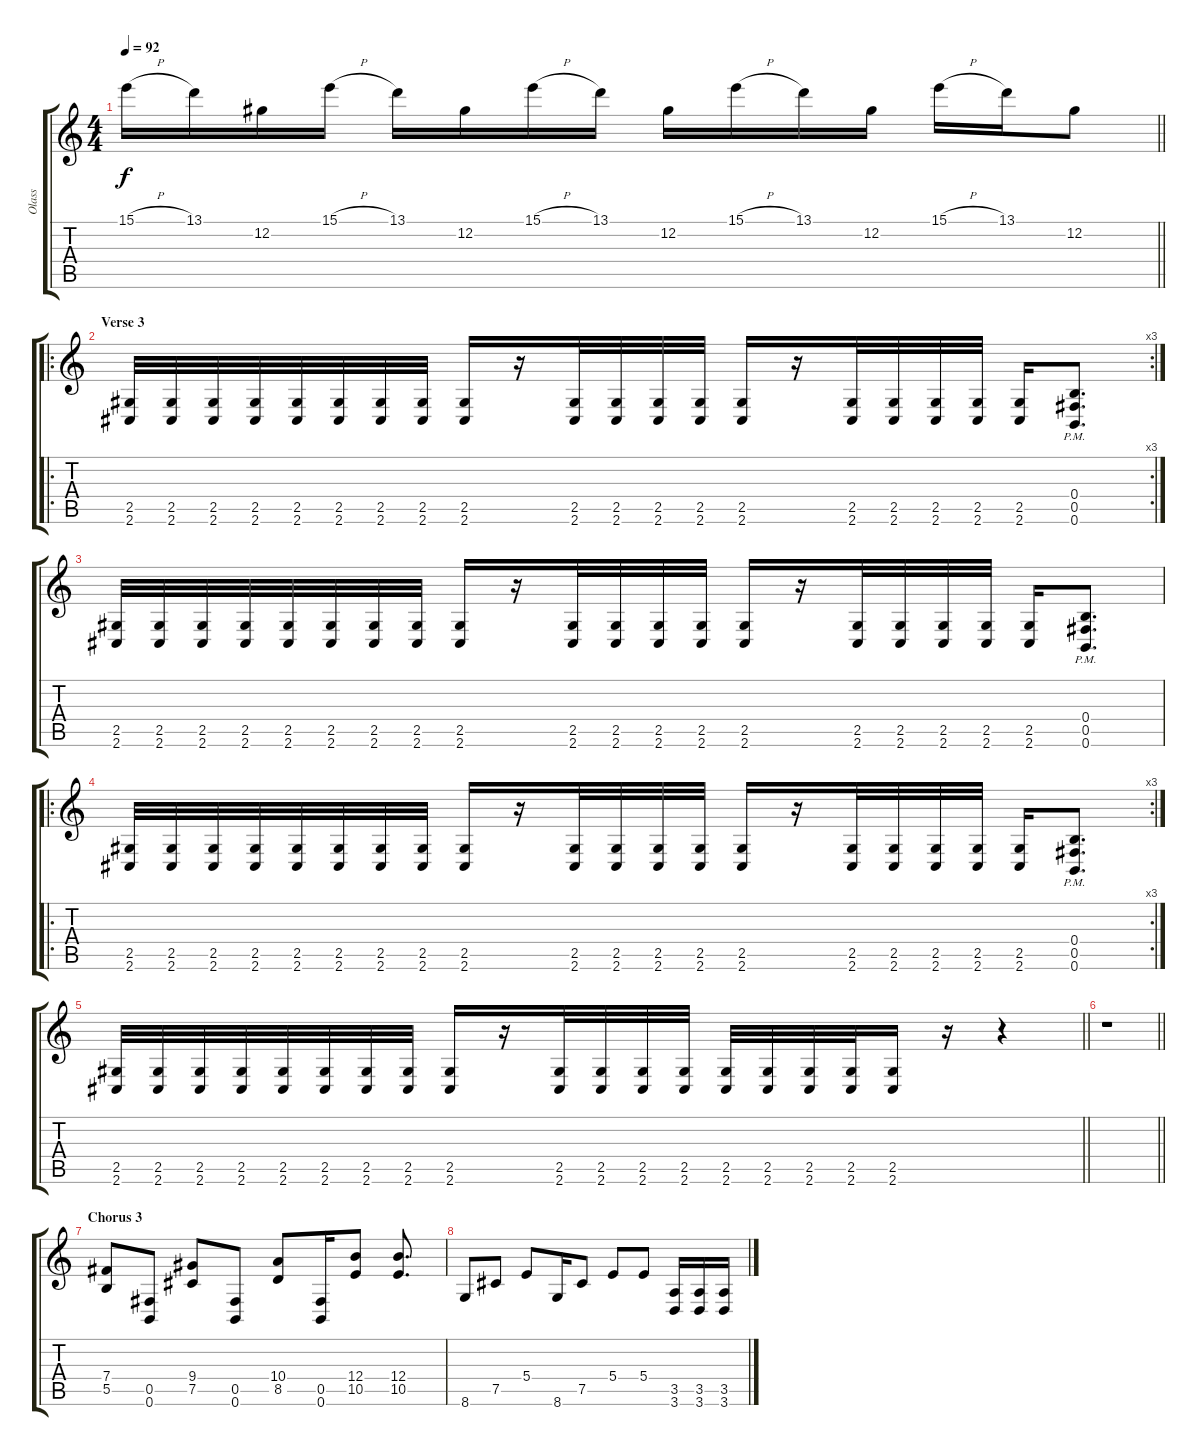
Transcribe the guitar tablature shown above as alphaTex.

\track ("Olass" "Olass") {instrument distortionguitar}
\staff {score tabs}
\tuning (Db4 Ab3 E3 B2 Gb2 B1) {hide}
\ts (4 4)
\tempo 92
\clef g2
\barLineRight lightlight
\ks c
15.1{h}.16{dy f} 13.1.16 12.2.16 15.1{h}.16 13.1.16 12.2.16 15.1{h}.16 13.1.16 12.2.16 15.1{h}.16 13.1.16 12.2.16 15.1{h}.16 13.1.16 12.2.8 |
\ro
\rc 3
\section ("" "Verse 3")
(2.5 2.6).32 (2.5 2.6).32 (2.5 2.6).32 (2.5 2.6).32 (2.5 2.6).32 (2.5 2.6).32 (2.5 2.6).32 (2.5 2.6).32 (2.5 2.6).16 r.16 (2.5 2.6).32 (2.5 2.6).32 (2.5 2.6).32 (2.5 2.6).32 (2.5 2.6).16 r.16 (2.5 2.6).32 (2.5 2.6).32 (2.5 2.6).32 (2.5 2.6).32 (2.5 2.6).16 (0.4{pm} 0.5{pm} 0.6{pm}).8{d} |
(2.5 2.6).32 (2.5 2.6).32 (2.5 2.6).32 (2.5 2.6).32 (2.5 2.6).32 (2.5 2.6).32 (2.5 2.6).32 (2.5 2.6).32 (2.5 2.6).16 r.16 (2.5 2.6).32 (2.5 2.6).32 (2.5 2.6).32 (2.5 2.6).32 (2.5 2.6).16 r.16 (2.5 2.6).32 (2.5 2.6).32 (2.5 2.6).32 (2.5 2.6).32 (2.5 2.6).16 (0.4{pm} 0.5{pm} 0.6{pm}).8{d} |
\ro
\rc 3
(2.5 2.6).32 (2.5 2.6).32 (2.5 2.6).32 (2.5 2.6).32 (2.5 2.6).32 (2.5 2.6).32 (2.5 2.6).32 (2.5 2.6).32 (2.5 2.6).16 r.16 (2.5 2.6).32 (2.5 2.6).32 (2.5 2.6).32 (2.5 2.6).32 (2.5 2.6).16 r.16 (2.5 2.6).32 (2.5 2.6).32 (2.5 2.6).32 (2.5 2.6).32 (2.5 2.6).16 (0.4{pm} 0.5{pm} 0.6{pm}).8{d} |
\barLineRight lightlight
(2.5 2.6).32 (2.5 2.6).32 (2.5 2.6).32 (2.5 2.6).32 (2.5 2.6).32 (2.5 2.6).32 (2.5 2.6).32 (2.5 2.6).32 (2.5 2.6).16 r.16 (2.5 2.6).32 (2.5 2.6).32 (2.5 2.6).32 (2.5 2.6).32 (2.5 2.6).32 (2.5 2.6).32 (2.5 2.6).32 (2.5 2.6).32 (2.5 2.6).16 r.16 r.4 |
\barLineRight lightlight
r.1 |
\section ("" "Chorus 3")
(7.4 5.5).8 (0.5 0.6).8 (9.4 7.5).8 (0.5 0.6).8 (10.4 8.5).8 (0.5 0.6).16 (12.4 10.5).8 (12.4 10.5).8{d} |
8.6.8 7.5.8 5.4.8 8.6.16 7.5.8 5.4.8 5.4.8 (3.5 3.6).16 (3.5 3.6).16 (3.5 3.6).16
